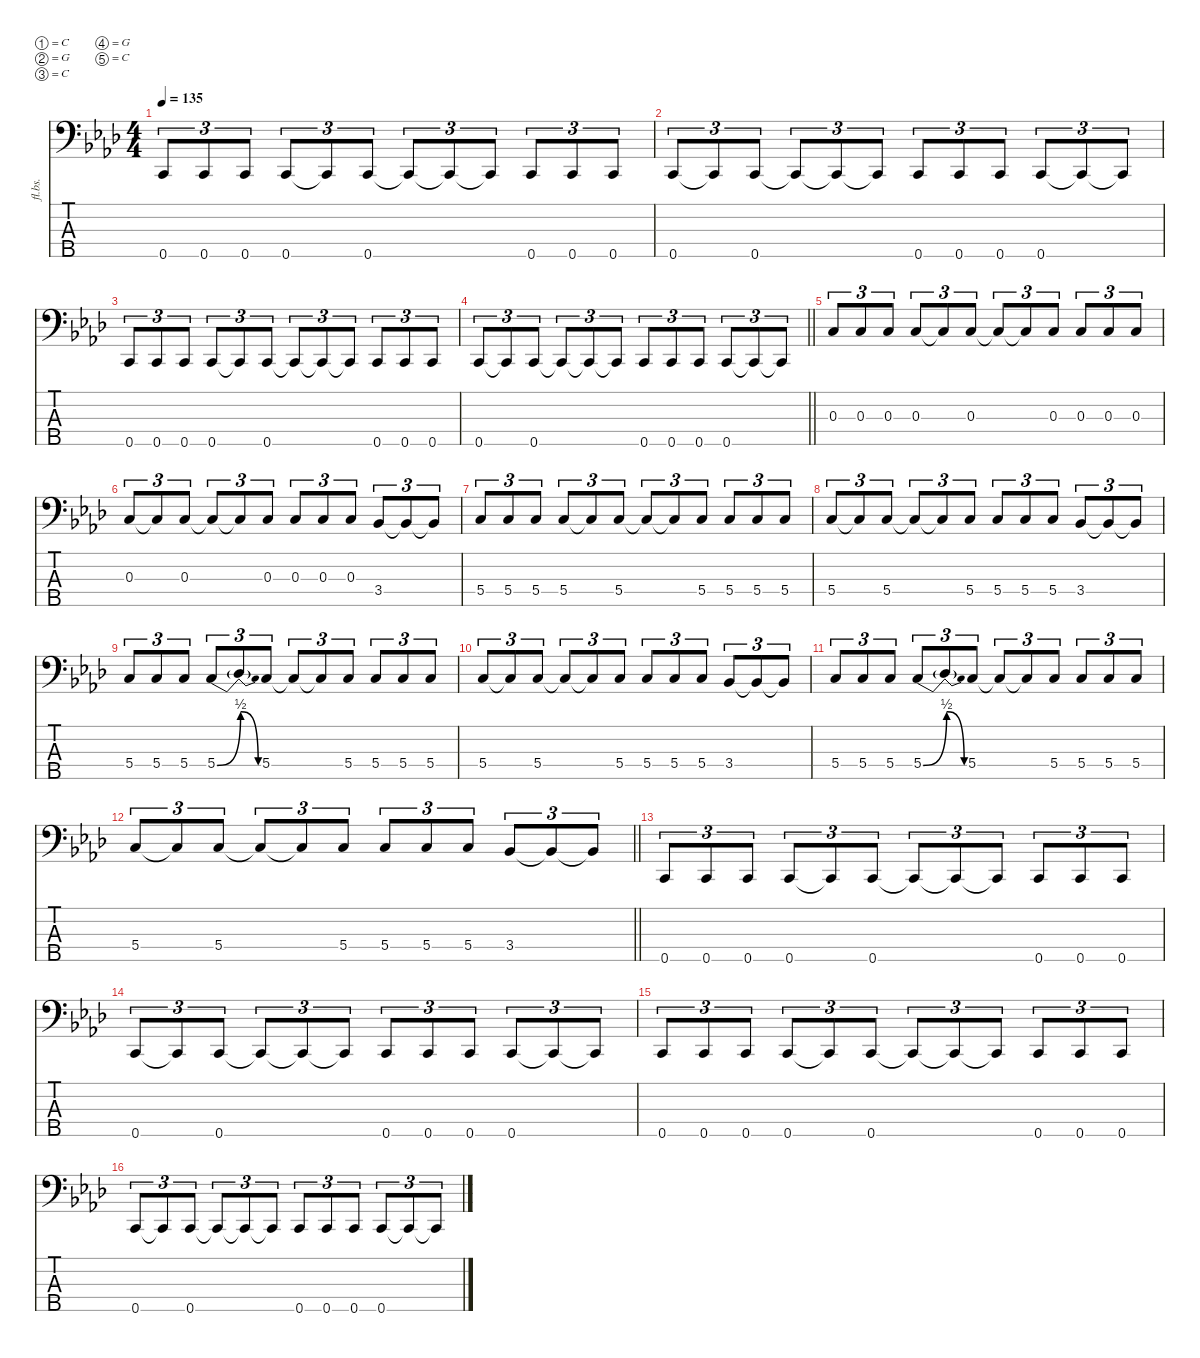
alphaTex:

\defaultSystemsLayout 4
\hideDynamics
\bracketExtendMode nobrackets
\otherSystemsTrackNameOrientation horizontal
\track ("Bass" "fl.bs.") {defaultSystemsLayout 8 instrument fretlessbass}
\staff {score tabs}
\tuning (C3 G2 C2 G1 C1)
\ts (4 4)
\tempo 135
\clef f4
\ks ab
0.5{acc forcenatural}.8{tu (3 2) dy f beam Up} 0.5{acc forcenatural}.8{tu (3 2) beam Up} 0.5{acc forcenatural}.8{tu (3 2) beam Up} 0.5{acc forcenatural}.8{tu (3 2) beam Up} 0.5{t acc forcenatural}.8{tu (3 2) beam Up} 0.5{acc forcenatural}.8{tu (3 2) beam Up} 0.5{t acc forcenatural}.8{tu (3 2) beam Up} 0.5{t acc forcenatural}.8{tu (3 2) beam Up} 0.5{t acc forcenatural}.8{tu (3 2) beam Up} 0.5{acc forcenatural}.8{tu (3 2) beam Up} 0.5{acc forcenatural}.8{tu (3 2) beam Up} 0.5{acc forcenatural}.8{tu (3 2) beam Up} |
0.5{acc forcenatural}.8{tu (3 2) beam Up} 0.5{t acc forcenatural}.8{tu (3 2) beam Up} 0.5{acc forcenatural}.8{tu (3 2) beam Up} 0.5{t acc forcenatural}.8{tu (3 2) beam Up} 0.5{t acc forcenatural}.8{tu (3 2) beam Up} 0.5{t acc forcenatural}.8{tu (3 2) beam Up} 0.5{acc forcenatural}.8{tu (3 2) beam Up} 0.5{acc forcenatural}.8{tu (3 2) beam Up} 0.5{acc forcenatural}.8{tu (3 2) beam Up} 0.5{acc forcenatural}.8{tu (3 2) beam Up} 0.5{t acc forcenatural}.8{tu (3 2) beam Up} 0.5{t acc forcenatural}.8{tu (3 2) beam Up} |
0.5{acc forcenatural}.8{tu (3 2) beam Up} 0.5{acc forcenatural}.8{tu (3 2) beam Up} 0.5{acc forcenatural}.8{tu (3 2) beam Up} 0.5{acc forcenatural}.8{tu (3 2) beam Up} 0.5{t acc forcenatural}.8{tu (3 2) beam Up} 0.5{acc forcenatural}.8{tu (3 2) beam Up} 0.5{t acc forcenatural}.8{tu (3 2) beam Up} 0.5{t acc forcenatural}.8{tu (3 2) beam Up} 0.5{t acc forcenatural}.8{tu (3 2) beam Up} 0.5{acc forcenatural}.8{tu (3 2) beam Up} 0.5{acc forcenatural}.8{tu (3 2) beam Up} 0.5{acc forcenatural}.8{tu (3 2) beam Up} |
\barLineRight lightlight
0.5{acc forcenatural}.8{tu (3 2) beam Up} 0.5{t acc forcenatural}.8{tu (3 2) beam Up} 0.5{acc forcenatural}.8{tu (3 2) beam Up} 0.5{t acc forcenatural}.8{tu (3 2) beam Up} 0.5{t acc forcenatural}.8{tu (3 2) beam Up} 0.5{t acc forcenatural}.8{tu (3 2) beam Up} 0.5{acc forcenatural}.8{tu (3 2) beam Up} 0.5{acc forcenatural}.8{tu (3 2) beam Up} 0.5{acc forcenatural}.8{tu (3 2) beam Up} 0.5{acc forcenatural}.8{tu (3 2) beam Up} 0.5{t acc forcenatural}.8{tu (3 2) beam Up} 0.5{t acc forcenatural}.8{tu (3 2) beam Up} |
0.3{acc forcenatural}.8{tu (3 2) beam Up} 0.3{acc forcenatural}.8{tu (3 2) beam Up} 0.3{acc forcenatural}.8{tu (3 2) beam Up} 0.3{acc forcenatural}.8{tu (3 2) beam Up} 0.3{t acc forcenatural}.8{tu (3 2) beam Up} 0.3{acc forcenatural}.8{tu (3 2) beam Up} 0.3{t acc forcenatural}.8{tu (3 2) beam Up} 0.3{t acc forcenatural}.8{tu (3 2) beam Up} 0.3{acc forcenatural}.8{tu (3 2) beam Up} 0.3{acc forcenatural}.8{tu (3 2) beam Up} 0.3{acc forcenatural}.8{tu (3 2) beam Up} 0.3{acc forcenatural}.8{tu (3 2) beam Up} |
0.3{acc forcenatural}.8{tu (3 2) beam Up} 0.3{t acc forcenatural}.8{tu (3 2) beam Up} 0.3{acc forcenatural}.8{tu (3 2) beam Up} 0.3{t acc forcenatural}.8{tu (3 2) beam Up} 0.3{t acc forcenatural}.8{tu (3 2) beam Up} 0.3{acc forcenatural}.8{tu (3 2) beam Up} 0.3{acc forcenatural}.8{tu (3 2) beam Up} 0.3{acc forcenatural}.8{tu (3 2) beam Up} 0.3{acc forcenatural}.8{tu (3 2) beam Up} 3.4{acc b}.8{tu (3 2) beam Up} 3.4{t acc b}.8{tu (3 2) beam Up} 3.4{t acc b}.8{tu (3 2) beam Up} |
5.4{acc forcenatural}.8{tu (3 2) beam Up} 5.4{acc forcenatural}.8{tu (3 2) beam Up} 5.4{acc forcenatural}.8{tu (3 2) beam Up} 5.4{acc forcenatural}.8{tu (3 2) beam Up} 5.4{t acc forcenatural}.8{tu (3 2) beam Up} 5.4{acc forcenatural}.8{tu (3 2) beam Up} 5.4{t acc forcenatural}.8{tu (3 2) beam Up} 5.4{t acc forcenatural}.8{tu (3 2) beam Up} 5.4{acc forcenatural}.8{tu (3 2) beam Up} 5.4{acc forcenatural}.8{tu (3 2) beam Up} 5.4{acc forcenatural}.8{tu (3 2) beam Up} 5.4{acc forcenatural}.8{tu (3 2) beam Up} |
5.4{acc forcenatural}.8{tu (3 2) beam Up} 5.4{t acc forcenatural}.8{tu (3 2) beam Up} 5.4{acc forcenatural}.8{tu (3 2) beam Up} 5.4{t acc forcenatural}.8{tu (3 2) beam Up} 5.4{t acc forcenatural}.8{tu (3 2) beam Up} 5.4{acc forcenatural}.8{tu (3 2) beam Up} 5.4{acc forcenatural}.8{tu (3 2) beam Up} 5.4{acc forcenatural}.8{tu (3 2) beam Up} 5.4{acc forcenatural}.8{tu (3 2) beam Up} 3.4{acc b}.8{tu (3 2) beam Up} 3.4{t acc b}.8{tu (3 2) beam Up} 3.4{t acc b}.8{tu (3 2) beam Up} |
5.4{acc forcenatural}.8{tu (3 2) beam Up} 5.4{acc forcenatural}.8{tu (3 2) beam Up} 5.4{acc forcenatural}.8{tu (3 2) beam Up} 5.4{be (bend 0 0 60 2) acc forcenatural}.8{tu (3 2) beam Up} 5.4{be (release 0 2 60 0) t}.8{tu (3 2) beam Up} 5.4{acc forcenatural}.8{tu (3 2) beam Up} 5.4{t acc forcenatural}.8{tu (3 2) beam Up} 5.4{t acc forcenatural}.8{tu (3 2) beam Up} 5.4{acc forcenatural}.8{tu (3 2) beam Up} 5.4{acc forcenatural}.8{tu (3 2) beam Up} 5.4{acc forcenatural}.8{tu (3 2) beam Up} 5.4{acc forcenatural}.8{tu (3 2) beam Up} |
5.4{acc forcenatural}.8{tu (3 2) beam Up} 5.4{t acc forcenatural}.8{tu (3 2) beam Up} 5.4{acc forcenatural}.8{tu (3 2) beam Up} 5.4{t acc forcenatural}.8{tu (3 2) beam Up} 5.4{t acc forcenatural}.8{tu (3 2) beam Up} 5.4{acc forcenatural}.8{tu (3 2) beam Up} 5.4{acc forcenatural}.8{tu (3 2) beam Up} 5.4{acc forcenatural}.8{tu (3 2) beam Up} 5.4{acc forcenatural}.8{tu (3 2) beam Up} 3.4{acc b}.8{tu (3 2) beam Up} 3.4{t acc b}.8{tu (3 2) beam Up} 3.4{t acc b}.8{tu (3 2) beam Up} |
5.4{acc forcenatural}.8{tu (3 2) beam Up} 5.4{acc forcenatural}.8{tu (3 2) beam Up} 5.4{acc forcenatural}.8{tu (3 2) beam Up} 5.4{be (bend 0 0 60 2) acc forcenatural}.8{tu (3 2) beam Up} 5.4{be (release 0 2 60 0) t}.8{tu (3 2) beam Up} 5.4{acc forcenatural}.8{tu (3 2) beam Up} 5.4{t acc forcenatural}.8{tu (3 2) beam Up} 5.4{t acc forcenatural}.8{tu (3 2) beam Up} 5.4{acc forcenatural}.8{tu (3 2) beam Up} 5.4{acc forcenatural}.8{tu (3 2) beam Up} 5.4{acc forcenatural}.8{tu (3 2) beam Up} 5.4{acc forcenatural}.8{tu (3 2) beam Up} |
\barLineRight lightlight
5.4{acc forcenatural}.8{tu (3 2) beam Up} 5.4{t acc forcenatural}.8{tu (3 2) beam Up} 5.4{acc forcenatural}.8{tu (3 2) beam Up} 5.4{t acc forcenatural}.8{tu (3 2) beam Up} 5.4{t acc forcenatural}.8{tu (3 2) beam Up} 5.4{acc forcenatural}.8{tu (3 2) beam Up} 5.4{acc forcenatural}.8{tu (3 2) beam Up} 5.4{acc forcenatural}.8{tu (3 2) beam Up} 5.4{acc forcenatural}.8{tu (3 2) beam Up} 3.4{acc b}.8{tu (3 2) beam Up} 3.4{t acc b}.8{tu (3 2) beam Up} 3.4{t acc b}.8{tu (3 2) beam Up} |
0.5{acc forcenatural}.8{tu (3 2) beam Up} 0.5{acc forcenatural}.8{tu (3 2) beam Up} 0.5{acc forcenatural}.8{tu (3 2) beam Up} 0.5{acc forcenatural}.8{tu (3 2) beam Up} 0.5{t acc forcenatural}.8{tu (3 2) beam Up} 0.5{acc forcenatural}.8{tu (3 2) beam Up} 0.5{t acc forcenatural}.8{tu (3 2) beam Up} 0.5{t acc forcenatural}.8{tu (3 2) beam Up} 0.5{t acc forcenatural}.8{tu (3 2) beam Up} 0.5{acc forcenatural}.8{tu (3 2) beam Up} 0.5{acc forcenatural}.8{tu (3 2) beam Up} 0.5{acc forcenatural}.8{tu (3 2) beam Up} |
0.5{acc forcenatural}.8{tu (3 2) beam Up} 0.5{t acc forcenatural}.8{tu (3 2) beam Up} 0.5{acc forcenatural}.8{tu (3 2) beam Up} 0.5{t acc forcenatural}.8{tu (3 2) beam Up} 0.5{t acc forcenatural}.8{tu (3 2) beam Up} 0.5{t acc forcenatural}.8{tu (3 2) beam Up} 0.5{acc forcenatural}.8{tu (3 2) beam Up} 0.5{acc forcenatural}.8{tu (3 2) beam Up} 0.5{acc forcenatural}.8{tu (3 2) beam Up} 0.5{acc forcenatural}.8{tu (3 2) beam Up} 0.5{t acc forcenatural}.8{tu (3 2) beam Up} 0.5{t acc forcenatural}.8{tu (3 2) beam Up} |
0.5{acc forcenatural}.8{tu (3 2) beam Up} 0.5{acc forcenatural}.8{tu (3 2) beam Up} 0.5{acc forcenatural}.8{tu (3 2) beam Up} 0.5{acc forcenatural}.8{tu (3 2) beam Up} 0.5{t acc forcenatural}.8{tu (3 2) beam Up} 0.5{acc forcenatural}.8{tu (3 2) beam Up} 0.5{t acc forcenatural}.8{tu (3 2) beam Up} 0.5{t acc forcenatural}.8{tu (3 2) beam Up} 0.5{t acc forcenatural}.8{tu (3 2) beam Up} 0.5{acc forcenatural}.8{tu (3 2) beam Up} 0.5{acc forcenatural}.8{tu (3 2) beam Up} 0.5{acc forcenatural}.8{tu (3 2) beam Up} |
0.5{acc forcenatural}.8{tu (3 2) beam Up} 0.5{t acc forcenatural}.8{tu (3 2) beam Up} 0.5{acc forcenatural}.8{tu (3 2) beam Up} 0.5{t acc forcenatural}.8{tu (3 2) beam Up} 0.5{t acc forcenatural}.8{tu (3 2) beam Up} 0.5{t acc forcenatural}.8{tu (3 2) beam Up} 0.5{acc forcenatural}.8{tu (3 2) beam Up} 0.5{acc forcenatural}.8{tu (3 2) beam Up} 0.5{acc forcenatural}.8{tu (3 2) beam Up} 0.5{acc forcenatural}.8{tu (3 2) beam Up} 0.5{t acc forcenatural}.8{tu (3 2) beam Up} 0.5{t acc forcenatural}.8{tu (3 2) beam Up}
